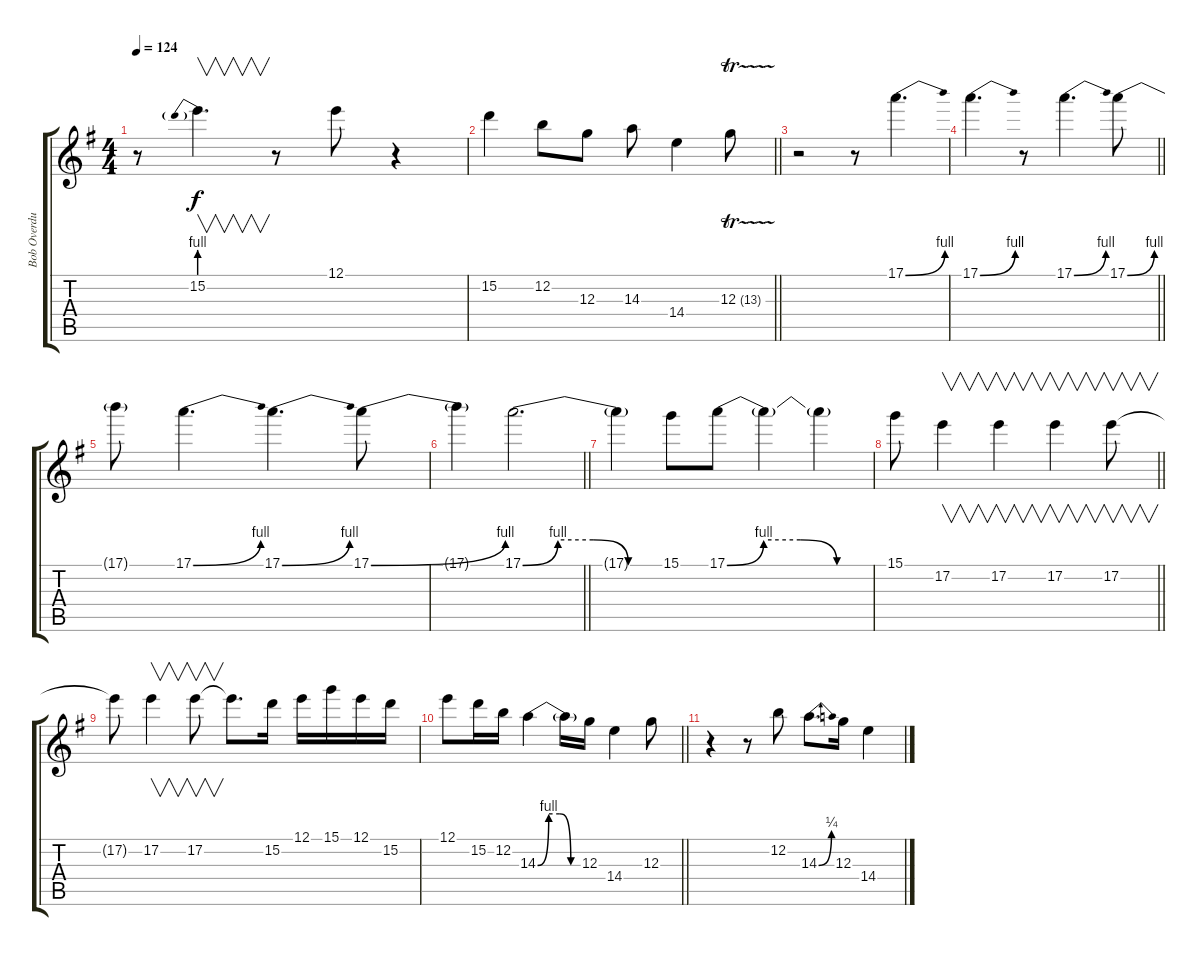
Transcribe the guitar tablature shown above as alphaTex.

\track ("Bob Overdub" "Bob Overdu") {instrument electricguitarjazz}
\staff {score tabs}
\tuning (E4 B3 G3 D3 A2 E2) {hide}
\ts (4 4)
\tempo 124
\clef g2
\ks g
r.8{dy f} 15.2{be (prebend 0 4 60 4)}.4{v d} r.8 12.1.8 r.4 |
\barLineRight lightlight
15.2.4 12.2.8 12.3.8 14.3.8 14.4.4 12.3{tr (13 32)}.8 |
r.2 r.8 17.1{be (bend 0 0 60 4)}.4{d} |
\barLineRight lightlight
17.1{be (bend 0 0 60 4)}.4{d} r.8 17.1{be (bend 0 0 60 4)}.4{d} 17.1{be (bend 0 0 60 4)}.8 |
17.1{t}.8 17.1{be (bend 0 0 60 4)}.4{d} 17.1{be (bend 0 0 60 4)}.4{d} 17.1{be (bend 0 0 60 4)}.8 |
\barLineRight lightlight
17.1{t}.4 17.1{be (custom 0 0 15 4 30 4 45 0 60 0)}.2{d} |
17.1{t}.4 15.1.8 17.1{be (custom 0 0 15 4 30 4 45 0 60 0)}.8 17.1{t}.4 17.1{t}.4 |
\barLineRight lightlight
15.1.8 17.2.4{v} 17.2.4{v} 17.2.4{v} 17.2.8{v} |
17.2{t}.8 17.2.4{v} 17.2.8{v} 17.2{t}.8{d} 15.2.16 12.1.16 15.1.16 12.1.16 15.2.16 |
\barLineRight lightlight
12.1.8{volume 12} 15.2.16 12.2.16 14.3{be (custom 0 0 15 4 30 4 45 0 60 0)}.4{volume 7} 14.3{t}.16 12.3.16 14.4.4{volume 6} 12.3.8 |
r.4 r.8 12.2.8 14.3{be (bend 0 0 60 1)}.8{d} 12.3.16 14.4.4
